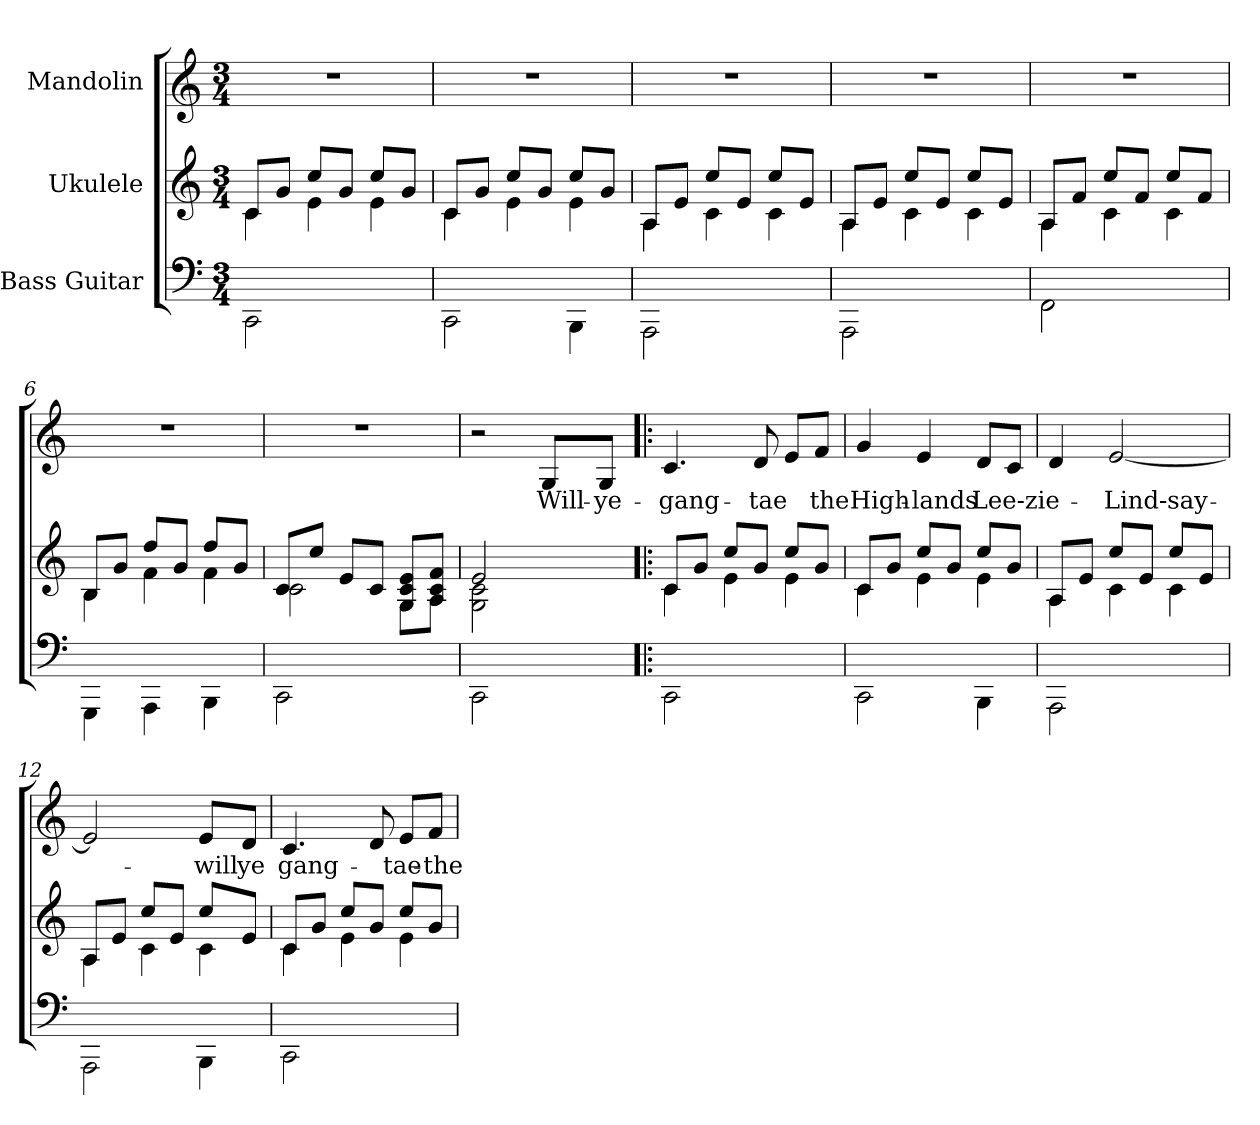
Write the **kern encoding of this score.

**kern	**kern	**kern	**text
*part3	*part2	*part1	*part1
*staff3	*staff2	*staff1	*staff1
*I"Bass Guitar	*I"Ukulele	*I"Mandolin	*
*stria4	*stria4	*	*
*	*	*clefG2	*
*	*	*ITrd7c12	*
*k[]	*k[]	*k[]	*
*M3/4	*M3/4	*M3/4	*
=1	=1	=1	=1
*	*^	*	*
2CC\	8c/L	4c\	2.r	.
.	8g/J	.	.	.
.	8cc/L	4e\	.	.
.	8g/J	.	.	.
4ryy	8cc/L	4e\	.	.
.	8g/J	.	.	.
=2	=2	=2	=2	=2
2CC\	8c/L	4c\	2.r	.
.	8g/J	.	.	.
.	8cc/L	4e\	.	.
.	8g/J	.	.	.
4BBB\	8cc/L	4e\	.	.
.	8g/J	.	.	.
=3	=3	=3	=3	=3
2AAA\	8A/L	4A\	2.r	.
.	8e/J	.	.	.
.	8cc/L	4c\	.	.
.	8e/J	.	.	.
4ryy	8cc/L	4c\	.	.
.	8e/J	.	.	.
=4	=4	=4	=4	=4
2AAA\	8A/L	4A\	2.r	.
.	8e/J	.	.	.
.	8cc/L	4c\	.	.
.	8e/J	.	.	.
4ryy	8cc/L	4c\	.	.
.	8e/J	.	.	.
=5	=5	=5	=5	=5
2FF\	8A/L	4A\	2.r	.
.	8f/J	.	.	.
.	8cc/L	4c\	.	.
.	8f/J	.	.	.
4ryy	8cc/L	4c\	.	.
.	8f/J	.	.	.
!!LO:LB:g=z
=6	=6	=6	=6	=6
4GGG\	8B/L	4B\	2.r	.
.	8g/J	.	.	.
4AAA\	8dd/L	4f\	.	.
.	8g/J	.	.	.
4BBB\	8dd/L	4f\	.	.
.	8g/J	.	.	.
=7	=7	=7	=7	=7
2CC\	8c/L	2c\	2.r	.
.	8cc/J	.	.	.
.	8e/L	.	.	.
.	8c/J	.	.	.
4ryy	8G/ 8c/ 8e/L	8G\L	.	.
.	8A/ 8c/ 8f/J	8A\J	.	.
=8	=8	=8	=8	=8
2CC\	2e/	2G\ 2c\	2r	.
!	!	!	!	!LO:LY:b
4ryy	4ryy	4ryy	8GG/L	Will-
!	!	!	!	!LO:LY:b
.	.	.	8GG/J	-ye-
=9!|:	=9!|:	=9!|:	=9!|:	=9!|:
!	!	!	!	!LO:LY:b
2CC\	8c/L	4c\	4.C/	-gang-
.	8g/J	.	.	.
.	8cc/L	4e\	.	.
!	!	!	!	!LO:LY:b
.	8g/J	.	8D/	-tae
4ryy	8cc/L	4e\	8E/L	.
!	!	!	!	!LO:LY:b
.	8g/J	.	8F/J	the
=10	=10	=10	=10	=10
!	!	!	!	!LO:LY:b
2CC\	8c/L	4c\	4G/	High-
.	8g/J	.	.	.
!	!	!	!	!LO:LY:b
.	8cc/L	4e\	4E/	-lands
.	8g/J	.	.	.
!	!	!	!	!LO:LY:b
4BBB\	8cc/L	4e\	8D/L	Lee-zie--
.	8g/J	.	8C/J	.
!!LO:LB:g=z
=11	=11	=11	=11	=11
2AAA\	8A/L	4A\	4D/	.
.	8e/J	.	.	.
!	!	!	!	!LO:LY:b
.	8cc/L	4c\	[2E/	-Lind-say--
.	8e/J	.	.	.
4ryy	8cc/L	4c\	.	.
.	8e/J	.	.	.
=12	=12	=12	=12	=12
2AAA\	8A/L	4A\	2E/]	.
.	8e/J	.	.	.
.	8cc/L	4c\	.	.
.	8e/J	.	.	.
!	!	!	!	!LO:LY:b
4BBB\	8cc/L	4c\	8E/L	-will
!	!	!	!	!LO:LY:b
.	8e/J	.	8D/J	ye
=13	=13	=13	=13	=13
!	!	!	!	!LO:LY:b
2CC\	8c/L	4c\	4.C/	gang-
.	8g/J	.	.	.
.	8cc/L	4e\	.	.
.	8g/J	.	8D/	.
!	!	!	!	!LO:LY:b
4ryy	8cc/L	4e\	8E/L	-tae-
!	!	!	!	!LO:LY:b
.	8g/J	.	8F/J	-the
*	*v	*v	*	*
=	=	=	=
*-	*-	*-	*-
